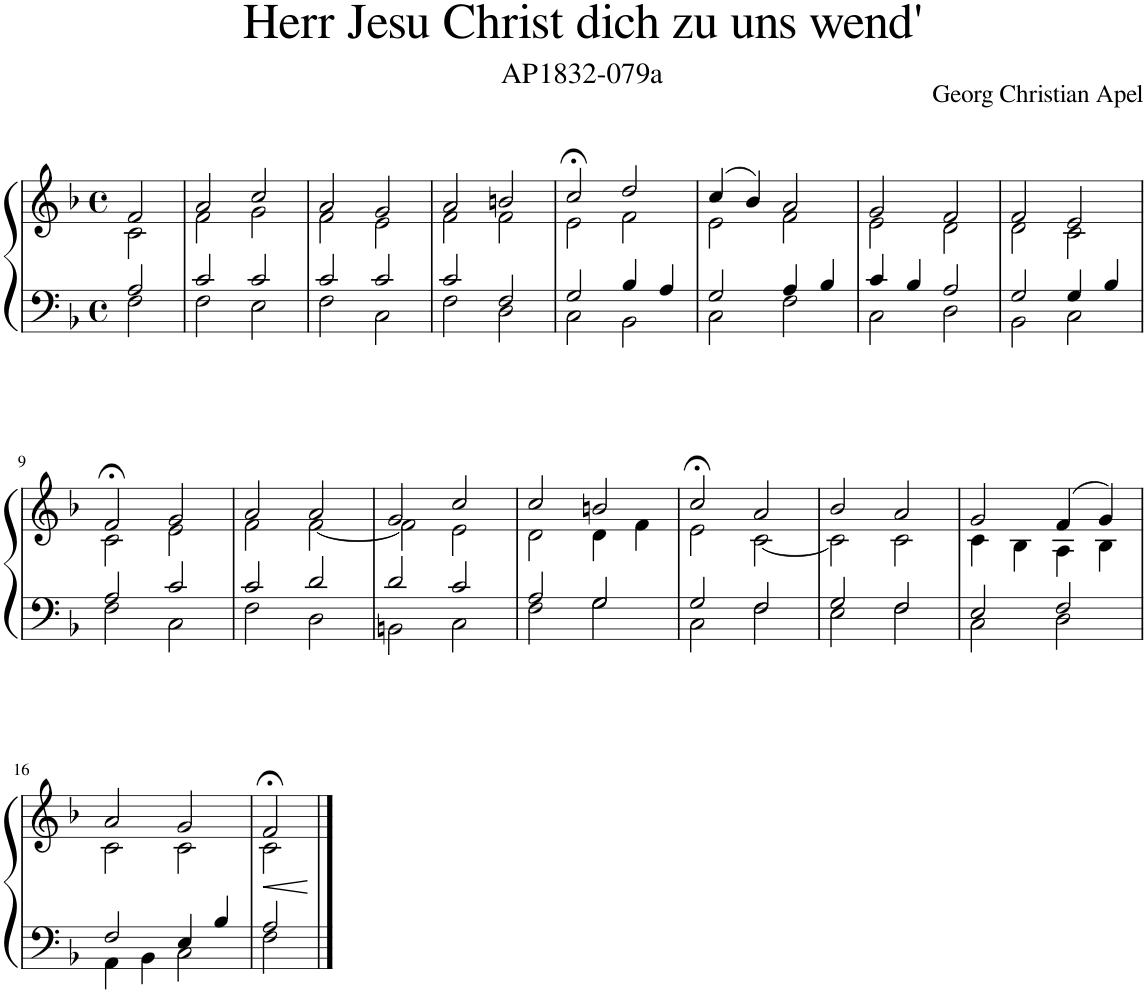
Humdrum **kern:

**kern	**kern	**dynam
*part1	*part1	*part1
*staff2	*staff1	*staff1/2
*I"Piano	*	*
*I'Pno.	*	*
*clefF4	*clefG2	*
*k[b-]	*k[b-]	*
*M4/4	*M4/4	*
*met(c)	*met(c)	*
=1	=1	=1
*^	*^	*
2A/	2F\	2f/	2c\	.
=2	=2	=2	=2	=2
2c/	2F\	2a/	2f\	.
2c/	2E\	2cc/	2g\	.
=3	=3	=3	=3	=3
2c/	2F\	2a/	2f\	.
2c/	2C\	2g/	2e\	.
=4	=4	=4	=4	=4
2c/	2F\	2a/	2f\	.
2F/	2D\	2bn/	2f\	.
=5	=5	=5	=5	=5
2G/	2C\	2cc;</	2e\	.
4B-/	2BB-\	2dd/	2f\	.
4A/	.	.	.	.
=6	=6	=6	=6	=6
2G/	2C\	(4cc/	2e\	.
.	.	4b-/)	.	.
4A/	2F\	2a/	2f\	.
4B-/	.	.	.	.
=7	=7	=7	=7	=7
4c/	2C\	2g/	2e\	.
4B-/	.	.	.	.
2A/	2D\	2f/	2d\	.
=8	=8	=8	=8	=8
2G/	2BB-\	2f/	2d\	.
4G/	2C\	2e/	2c\	.
4B-/	.	.	.	.
!!LO:LB:g=z	!!
=9	=9	=9	=9	=9
2A/	2F\	2f;</	2c\	.
2c/	2C\	2g/	2e\	.
=10	=10	=10	=10	=10
2c/	2F\	2a/	2f\	.
2d/	2D\	2a/	[2f\	.
=11	=11	=11	=11	=11
2d/	2BBn\	2g/	2f\]	.
2c/	2C\	2cc/	2e\	.
=12	=12	=12	=12	=12
2A/	2F\	2cc/	2d\	.
2G/	2G\	2bn/	4d\	.
.	.	.	4f\	.
=13	=13	=13	=13	=13
2G/	2C\	2cc;</	2e\	.
2F/	2F\	2a/	[2c\	.
=14	=14	=14	=14	=14
2G/	2E\	2b-/	2c\]	.
2F/	2F\	2a/	2c\	.
=15	=15	=15	=15	=15
2E/	2C\	2g/	4c\	.
.	.	.	4B-\	.
2F/	2D\	(4f/	4A\	.
.	.	4g/)	4B-\	.
!!LO:LB:g=z	!!
=16	=16	=16	=16	=16
2F/	4AA\	2a/	2c\	.
.	4BB-\	.	.	.
4E/	2C\	2g/	2c\	.
4B-/	.	.	.	.
=17	=17	=17	=17	=17
!	!	!	!	!LO:HP:b
2A/	2F\	2f;</	2c\	<
*v	*v	*	*	*
*	*v	*v	*
.	.	[
==	==	==
*-	*-	*-
